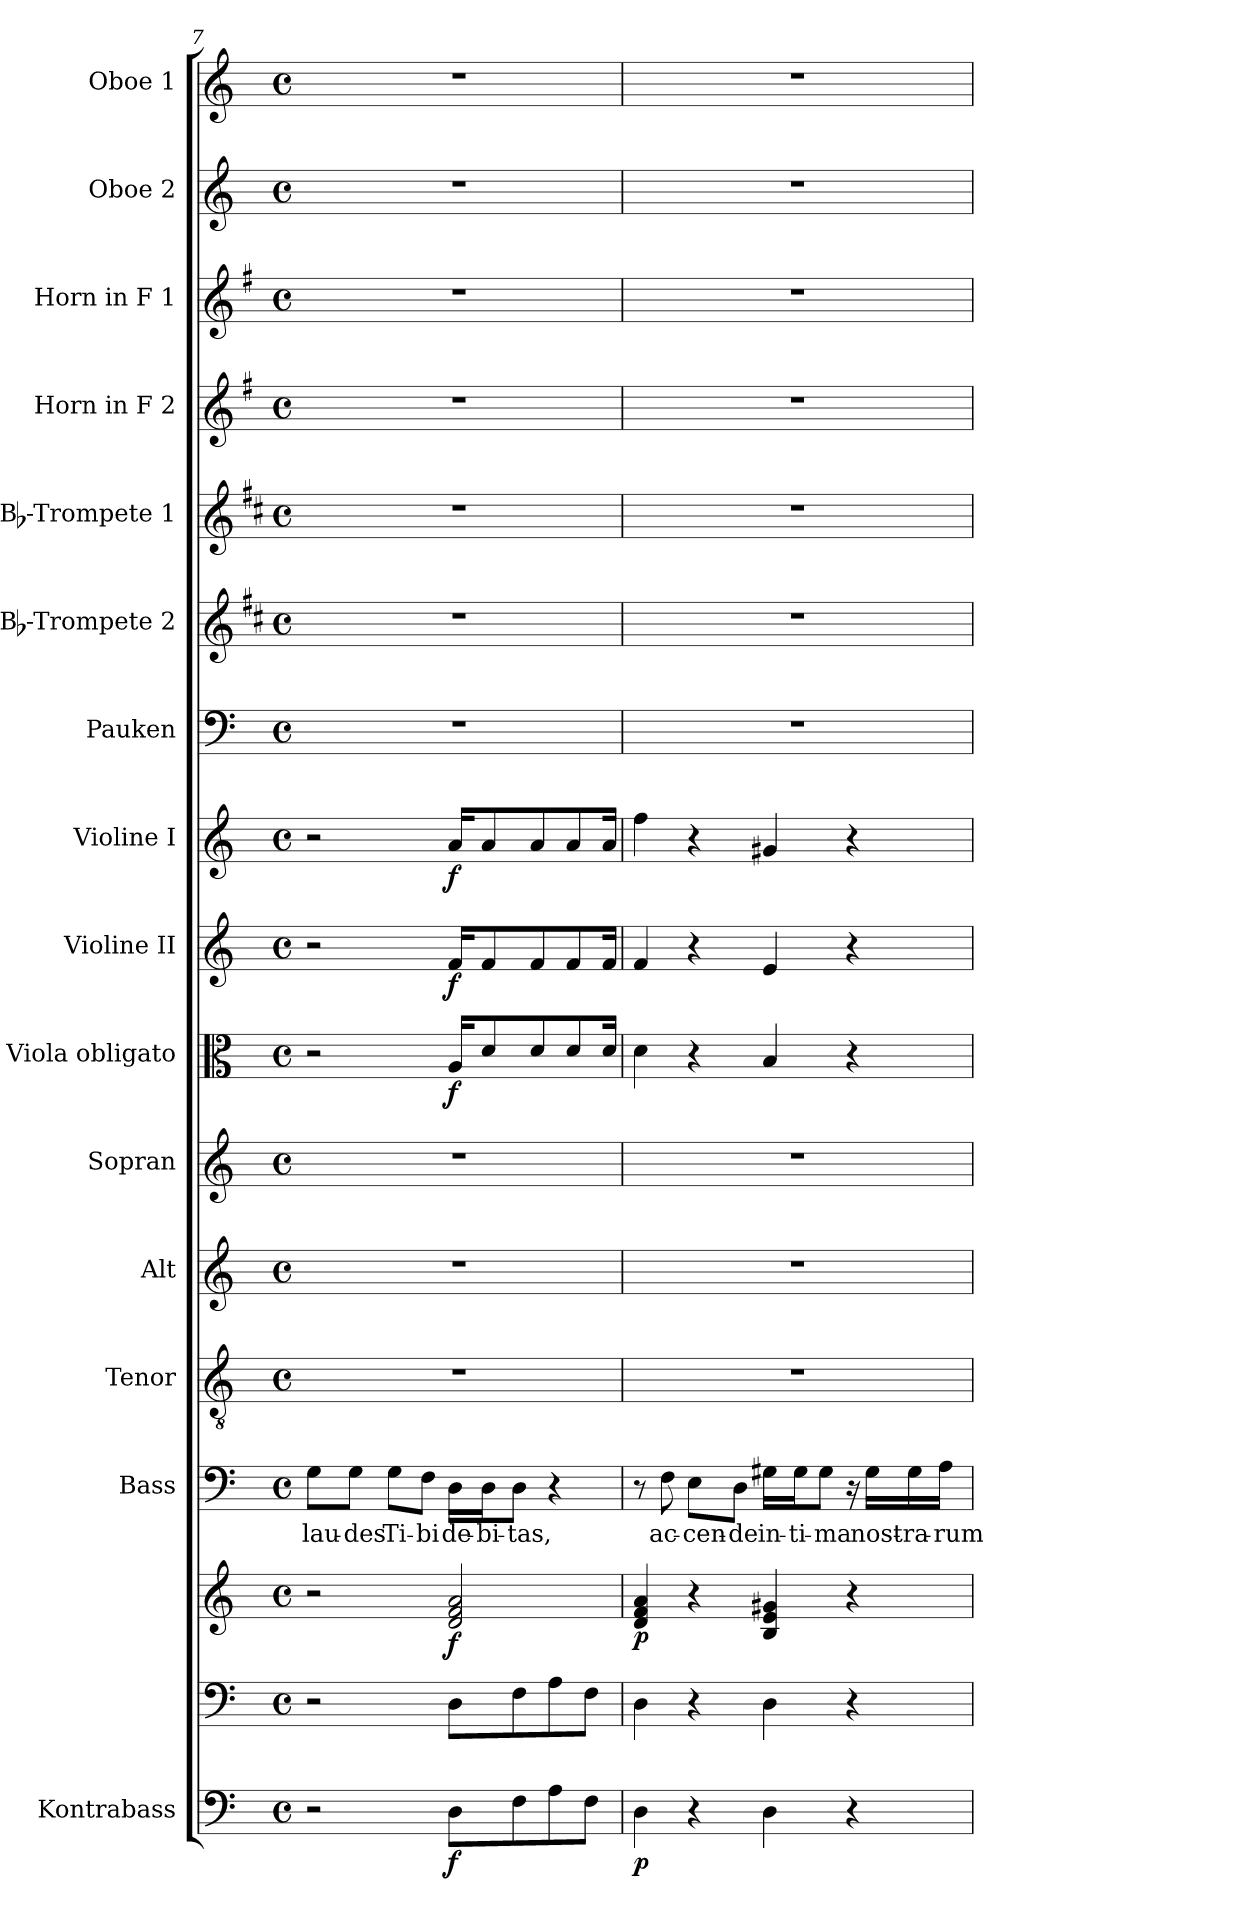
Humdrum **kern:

**kern	**dynam	**kern	**kern	**dynam	**kern	**text	**kern	**kern	**kern	**kern	**dynam	**kern	**dynam	**kern	**dynam	**kern	**kern	**kern	**kern	**kern	**kern	**kern
*part16	*part16	*part15	*part15	*part15	*part14	*part14	*part13	*part12	*part11	*part10	*part10	*part9	*part9	*part8	*part8	*part7	*part6	*part5	*part4	*part3	*part2	*part1
*staff17	*staff17	*staff16	*staff15	*staff15/16	*staff14	*staff14	*staff13	*staff12	*staff11	*staff10	*staff10	*staff9	*staff9	*staff8	*staff8	*staff7	*staff6	*staff5	*staff4	*staff3	*staff2	*staff1
*I"Kontrabass	*	*	*	*	*I"Bass	*	*I"Tenor	*I"Alt	*I"Sopran	*I"Viola obligato	*	*I"Violine II	*	*I"Violine I	*	*I"Pauken	*I"Bb-Trompete 2	*I"Bb-Trompete 1	*I"Horn in F 2	*I"Horn in F 1	*I"Oboe 2	*I"Oboe 1
*I'Kb.	*	*	*	*	*I'B.	*	*I'T.	*I'A.	*I'S.	*I'Vla.	*	*I'Vl. II	*	*I'Vl. I	*	*I'Pk.	*I'Bb Trp. 2	*I'Bb Trp. 1	*	*	*I'Ob. 2	*I'Ob. 1
*clefF4	*	*clefF4	*clefG2	*	*clefF4	*	*clefGv2	*clefG2	*clefG2	*clefC3	*	*clefG2	*	*clefG2	*	*clefF4	*clefG2	*clefG2	*clefG2	*clefG2	*clefG2	*clefG2
*ITrd7c12	*	*	*	*	*	*	*	*	*	*	*	*	*	*	*	*	*ITrd1c2	*ITrd1c2	*ITrd4c7	*ITrd4c7	*	*
*k[]	*	*k[]	*k[]	*	*k[]	*	*k[]	*k[]	*k[]	*k[]	*	*k[]	*	*k[]	*	*k[]	*k[]	*k[]	*k[]	*k[]	*k[]	*k[]
*C:	*	*C:	*C:	*	*C:	*	*C:	*C:	*C:	*C:	*	*C:	*	*C:	*	*C:	*C:	*C:	*C:	*C:	*C:	*C:
*M4/4	*	*M4/4	*M4/4	*	*M4/4	*	*M4/4	*M4/4	*M4/4	*M4/4	*	*M4/4	*	*M4/4	*	*M4/4	*M4/4	*M4/4	*M4/4	*M4/4	*M4/4	*M4/4
*met(c)	*	*met(c)	*met(c)	*	*met(c)	*	*met(c)	*met(c)	*met(c)	*met(c)	*	*met(c)	*	*met(c)	*	*met(c)	*met(c)	*met(c)	*met(c)	*met(c)	*met(c)	*met(c)
=7	=7	=7	=7	=7	=7	=7	=7	=7	=7	=7	=7	=7	=7	=7	=7	=7	=7	=7	=7	=7	=7	=7
!	!	!	!	!	!	!LO:LY:b	!	!	!	!	!	!	!	!	!	!	!	!	!	!	!	!
2r	.	2r	2r	.	8G\L	lau-	1r	1r	1r	2r	.	2r	.	2r	.	1r	1r	1r	1r	1r	1r	1r
!	!	!	!	!	!	!LO:LY:b	!	!	!	!	!	!	!	!	!	!	!	!	!	!	!	!
.	.	.	.	.	8G\J	-des	.	.	.	.	.	.	.	.	.	.	.	.	.	.	.	.
!	!	!	!	!	!	!LO:LY:b	!	!	!	!	!	!	!	!	!	!	!	!	!	!	!	!
.	.	.	.	.	8G\L	Ti-	.	.	.	.	.	.	.	.	.	.	.	.	.	.	.	.
!	!	!	!	!	!	!LO:LY:b	!	!	!	!	!	!	!	!	!	!	!	!	!	!	!	!
.	.	.	.	.	8F\J	-bi	.	.	.	.	.	.	.	.	.	.	.	.	.	.	.	.
!	!LO:DY:b	!	!	!LO:DY:b	!	!LO:LY:b	!	!	!	!	!LO:DY:b	!	!LO:DY:b	!	!LO:DY:b	!	!	!	!	!	!	!
8DD\L	f	8D\L	2d/ 2f/ 2a/	f	16D\LL	de-	.	.	.	16A/KL	f	16f/KL	f	16a/KL	f	.	.	.	.	.	.	.
!	!	!	!	!	!	!LO:LY:b	!	!	!	!	!	!	!	!	!	!	!	!	!	!	!	!
.	.	.	.	.	16D\J	-bi-	.	.	.	8d/	.	8f/	.	8a/	.	.	.	.	.	.	.	.
!	!	!	!	!	!	!LO:LY:b	!	!	!	!	!	!	!	!	!	!	!	!	!	!	!	!
8FF\	.	8F\	.	.	8D\J	-tas,	.	.	.	.	.	.	.	.	.	.	.	.	.	.	.	.
.	.	.	.	.	.	.	.	.	.	8d/	.	8f/	.	8a/	.	.	.	.	.	.	.	.
8AA\	.	8A\	.	.	4r	.	.	.	.	.	.	.	.	.	.	.	.	.	.	.	.	.
.	.	.	.	.	.	.	.	.	.	8d/	.	8f/	.	8a/	.	.	.	.	.	.	.	.
8FF\J	.	8F\J	.	.	.	.	.	.	.	.	.	.	.	.	.	.	.	.	.	.	.	.
.	.	.	.	.	.	.	.	.	.	16d/Jk	.	16f/Jk	.	16a/Jk	.	.	.	.	.	.	.	.
=8	=8	=8	=8	=8	=8	=8	=8	=8	=8	=8	=8	=8	=8	=8	=8	=8	=8	=8	=8	=8	=8	=8
!	!LO:DY:b	!	!	!LO:DY:b	!	!	!	!	!	!	!	!	!	!	!	!	!	!	!	!	!	!
4DD\	p	4D\	4d/ 4f/ 4a/	p	8r	.	1r	1r	1r	4d\	.	4f/	.	4ff\	.	1r	1r	1r	1r	1r	1r	1r
!	!	!	!	!	!	!LO:LY:b	!	!	!	!	!	!	!	!	!	!	!	!	!	!	!	!
.	.	.	.	.	8F\	ac-	.	.	.	.	.	.	.	.	.	.	.	.	.	.	.	.
!	!	!	!	!	!	!LO:LY:b	!	!	!	!	!	!	!	!	!	!	!	!	!	!	!	!
4r	.	4r	4r	.	8E\L	-cen-	.	.	.	4r	.	4r	.	4r	.	.	.	.	.	.	.	.
!	!	!	!	!	!	!LO:LY:b	!	!	!	!	!	!	!	!	!	!	!	!	!	!	!	!
.	.	.	.	.	8D\J	-de	.	.	.	.	.	.	.	.	.	.	.	.	.	.	.	.
!	!	!	!	!	!	!LO:LY:b	!	!	!	!	!	!	!	!	!	!	!	!	!	!	!	!
4DD\	.	4D\	4B/ 4e/ 4g#X/	.	16G#X\LL	in-	.	.	.	4B/	.	4e/	.	4g#X/	.	.	.	.	.	.	.	.
!	!	!	!	!	!	!LO:LY:b	!	!	!	!	!	!	!	!	!	!	!	!	!	!	!	!
.	.	.	.	.	16G#\J	-ti-	.	.	.	.	.	.	.	.	.	.	.	.	.	.	.	.
!	!	!	!	!	!	!LO:LY:b	!	!	!	!	!	!	!	!	!	!	!	!	!	!	!	!
.	.	.	.	.	8G#\J	-ma	.	.	.	.	.	.	.	.	.	.	.	.	.	.	.	.
4r	.	4r	4r	.	16r	.	.	.	.	4r	.	4r	.	4r	.	.	.	.	.	.	.	.
!	!	!	!	!	!	!LO:LY:b	!	!	!	!	!	!	!	!	!	!	!	!	!	!	!	!
.	.	.	.	.	16G#\LL	nost-	.	.	.	.	.	.	.	.	.	.	.	.	.	.	.	.
!	!	!	!	!	!	!LO:LY:b	!	!	!	!	!	!	!	!	!	!	!	!	!	!	!	!
.	.	.	.	.	16G#\	-ra-	.	.	.	.	.	.	.	.	.	.	.	.	.	.	.	.
!	!	!	!	!	!	!LO:LY:b	!	!	!	!	!	!	!	!	!	!	!	!	!	!	!	!
.	.	.	.	.	16A\JJ	-rum	.	.	.	.	.	.	.	.	.	.	.	.	.	.	.	.
=	=	=	=	=	=	=	=	=	=	=	=	=	=	=	=	=	=	=	=	=	=	=
*-	*-	*-	*-	*-	*-	*-	*-	*-	*-	*-	*-	*-	*-	*-	*-	*-	*-	*-	*-	*-	*-	*-
